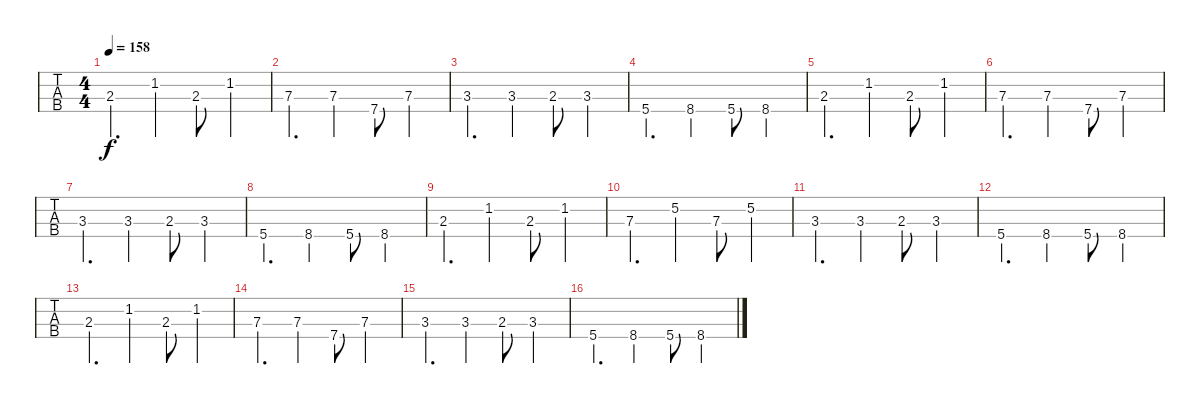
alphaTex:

\track ("   " "   ") {instrument electricbassfinger}
\staff {tabs}
\tuning (F2 C2 G1 D1) {hide}
\ts (4 4)
\tempo 158
\clef f4
\ks c
2.3.4{d dy f} 1.2.4 2.3.8 1.2.4 |
7.3.4{d} 7.3.4 7.4.8 7.3.4 |
3.3.4{d} 3.3.4 2.3.8 3.3.4 |
5.4.4{d} 8.4.4 5.4.8 8.4.4 |
2.3.4{d} 1.2.4 2.3.8 1.2.4 |
7.3.4{d} 7.3.4 7.4.8 7.3.4 |
3.3.4{d} 3.3.4 2.3.8 3.3.4 |
5.4.4{d} 8.4.4 5.4.8 8.4.4 |
2.3.4{d} 1.2.4 2.3.8 1.2.4 |
7.3.4{d} 5.2.4 7.3.8 5.2.4 |
3.3.4{d} 3.3.4 2.3.8 3.3.4 |
5.4.4{d} 8.4.4 5.4.8 8.4.4 |
2.3.4{d} 1.2.4 2.3.8 1.2.4 |
7.3.4{d} 7.3.4 7.4.8 7.3.4 |
3.3.4{d} 3.3.4 2.3.8 3.3.4 |
5.4.4{d} 8.4.4 5.4.8 8.4.4
